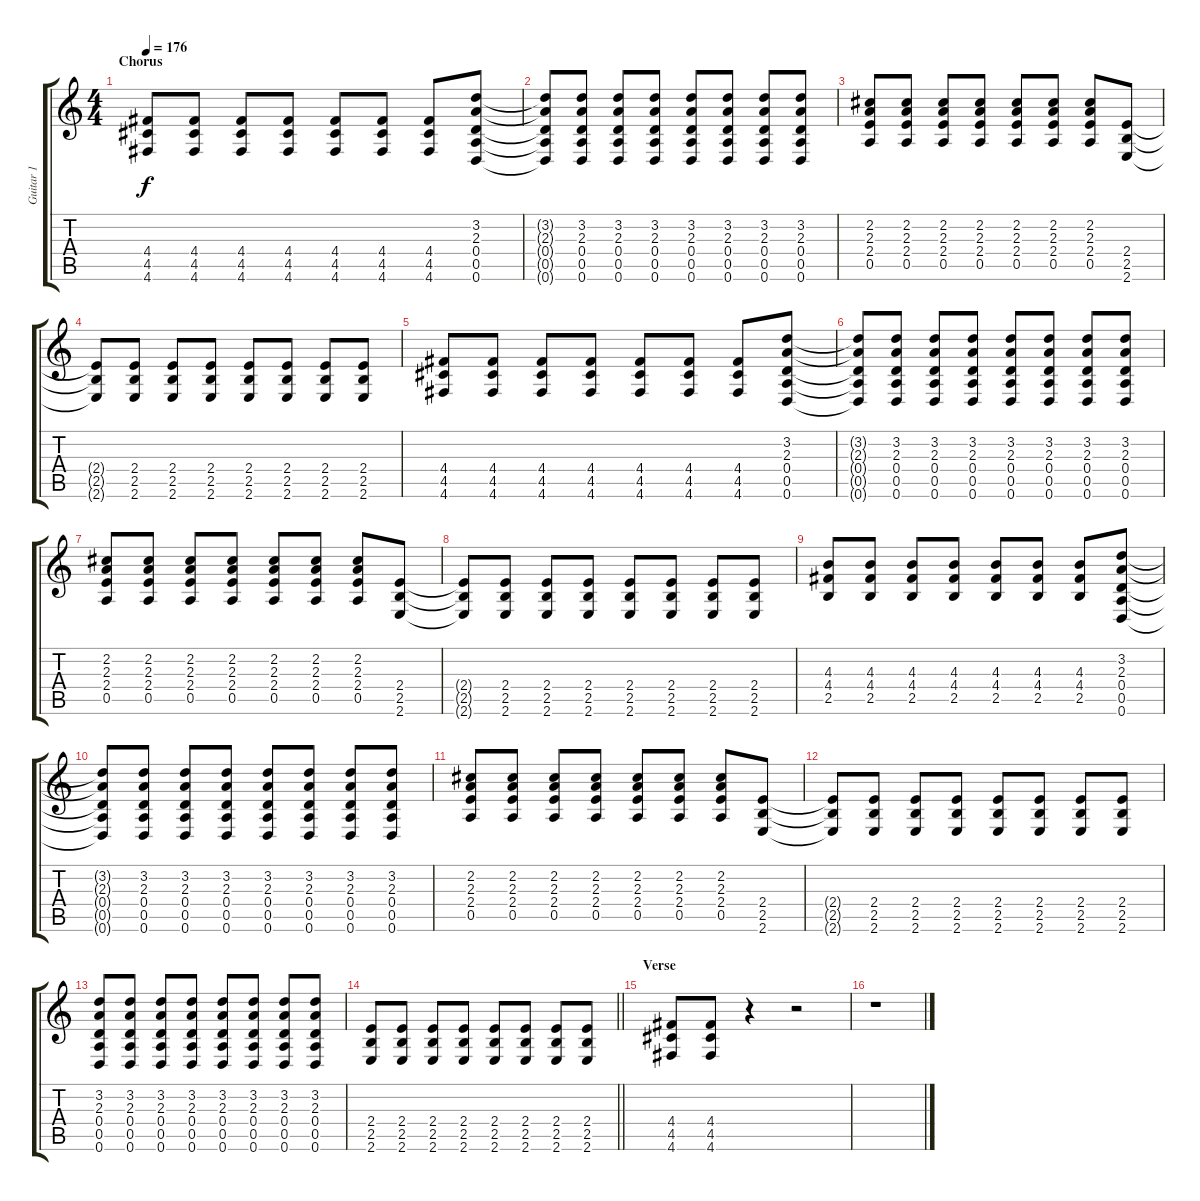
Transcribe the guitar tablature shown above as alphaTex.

\track ("Guitar 1" "Guitar 1") {instrument distortionguitar}
\staff {score tabs}
\tuning (E4 B3 G3 D3 A2 D2) {hide}
\ts (4 4)
\section ("" "Chorus")
\tempo 176
\clef g2
\ks c
(4.4 4.5 4.6).8{dy f} (4.4 4.5 4.6).8 (4.4 4.5 4.6).8 (4.4 4.5 4.6).8 (4.4 4.5 4.6).8 (4.4 4.5 4.6).8 (4.4 4.5 4.6).8 (3.2 2.3 0.4 0.5 0.6).8 |
(3.2{t} 2.3{t} 0.4{t} 0.5{t} 0.6{t}).8 (3.2 2.3 0.4 0.5 0.6).8 (3.2 2.3 0.4 0.5 0.6).8 (3.2 2.3 0.4 0.5 0.6).8 (3.2 2.3 0.4 0.5 0.6).8 (3.2 2.3 0.4 0.5 0.6).8 (3.2 2.3 0.4 0.5 0.6).8 (3.2 2.3 0.4 0.5 0.6).8 |
(2.2 2.3 2.4 0.5).8 (2.2 2.3 2.4 0.5).8 (2.2 2.3 2.4 0.5).8 (2.2 2.3 2.4 0.5).8 (2.2 2.3 2.4 0.5).8 (2.2 2.3 2.4 0.5).8 (2.2 2.3 2.4 0.5).8 (2.4 2.5 2.6).8 |
(2.4{t} 2.5{t} 2.6{t}).8 (2.4 2.5 2.6).8 (2.4 2.5 2.6).8 (2.4 2.5 2.6).8 (2.4 2.5 2.6).8 (2.4 2.5 2.6).8 (2.4 2.5 2.6).8 (2.4 2.5 2.6).8 |
(4.4 4.5 4.6).8 (4.4 4.5 4.6).8 (4.4 4.5 4.6).8 (4.4 4.5 4.6).8 (4.4 4.5 4.6).8 (4.4 4.5 4.6).8 (4.4 4.5 4.6).8 (3.2 2.3 0.4 0.5 0.6).8 |
(3.2{t} 2.3{t} 0.4{t} 0.5{t} 0.6{t}).8 (3.2 2.3 0.4 0.5 0.6).8 (3.2 2.3 0.4 0.5 0.6).8 (3.2 2.3 0.4 0.5 0.6).8 (3.2 2.3 0.4 0.5 0.6).8 (3.2 2.3 0.4 0.5 0.6).8 (3.2 2.3 0.4 0.5 0.6).8 (3.2 2.3 0.4 0.5 0.6).8 |
(2.2 2.3 2.4 0.5).8 (2.2 2.3 2.4 0.5).8 (2.2 2.3 2.4 0.5).8 (2.2 2.3 2.4 0.5).8 (2.2 2.3 2.4 0.5).8 (2.2 2.3 2.4 0.5).8 (2.2 2.3 2.4 0.5).8 (2.4 2.5 2.6).8 |
(2.4{t} 2.5{t} 2.6{t}).8 (2.4 2.5 2.6).8 (2.4 2.5 2.6).8 (2.4 2.5 2.6).8 (2.4 2.5 2.6).8 (2.4 2.5 2.6).8 (2.4 2.5 2.6).8 (2.4 2.5 2.6).8 |
(4.3 4.4 2.5).8 (4.3 4.4 2.5).8 (4.3 4.4 2.5).8 (4.3 4.4 2.5).8 (4.3 4.4 2.5).8 (4.3 4.4 2.5).8 (4.3 4.4 2.5).8 (3.2 2.3 0.4 0.5 0.6).8 |
(3.2{t} 2.3{t} 0.4{t} 0.5{t} 0.6{t}).8 (3.2 2.3 0.4 0.5 0.6).8 (3.2 2.3 0.4 0.5 0.6).8 (3.2 2.3 0.4 0.5 0.6).8 (3.2 2.3 0.4 0.5 0.6).8 (3.2 2.3 0.4 0.5 0.6).8 (3.2 2.3 0.4 0.5 0.6).8 (3.2 2.3 0.4 0.5 0.6).8 |
(2.2 2.3 2.4 0.5).8 (2.2 2.3 2.4 0.5).8 (2.2 2.3 2.4 0.5).8 (2.2 2.3 2.4 0.5).8 (2.2 2.3 2.4 0.5).8 (2.2 2.3 2.4 0.5).8 (2.2 2.3 2.4 0.5).8 (2.4 2.5 2.6).8 |
(2.4{t} 2.5{t} 2.6{t}).8 (2.4 2.5 2.6).8 (2.4 2.5 2.6).8 (2.4 2.5 2.6).8 (2.4 2.5 2.6).8 (2.4 2.5 2.6).8 (2.4 2.5 2.6).8 (2.4 2.5 2.6).8 |
(3.2 2.3 0.4 0.5 0.6).8 (3.2 2.3 0.4 0.5 0.6).8 (3.2 2.3 0.4 0.5 0.6).8 (3.2 2.3 0.4 0.5 0.6).8 (3.2 2.3 0.4 0.5 0.6).8 (3.2 2.3 0.4 0.5 0.6).8 (3.2 2.3 0.4 0.5 0.6).8 (3.2 2.3 0.4 0.5 0.6).8 |
\barLineRight lightlight
(2.4 2.5 2.6).8 (2.4 2.5 2.6).8 (2.4 2.5 2.6).8 (2.4 2.5 2.6).8 (2.4 2.5 2.6).8 (2.4 2.5 2.6).8 (2.4 2.5 2.6).8 (2.4 2.5 2.6).8 |
\section ("" "Verse")
(4.4 4.5 4.6).8 (4.4 4.5 4.6).8 r.4 r.2 |
r.1
